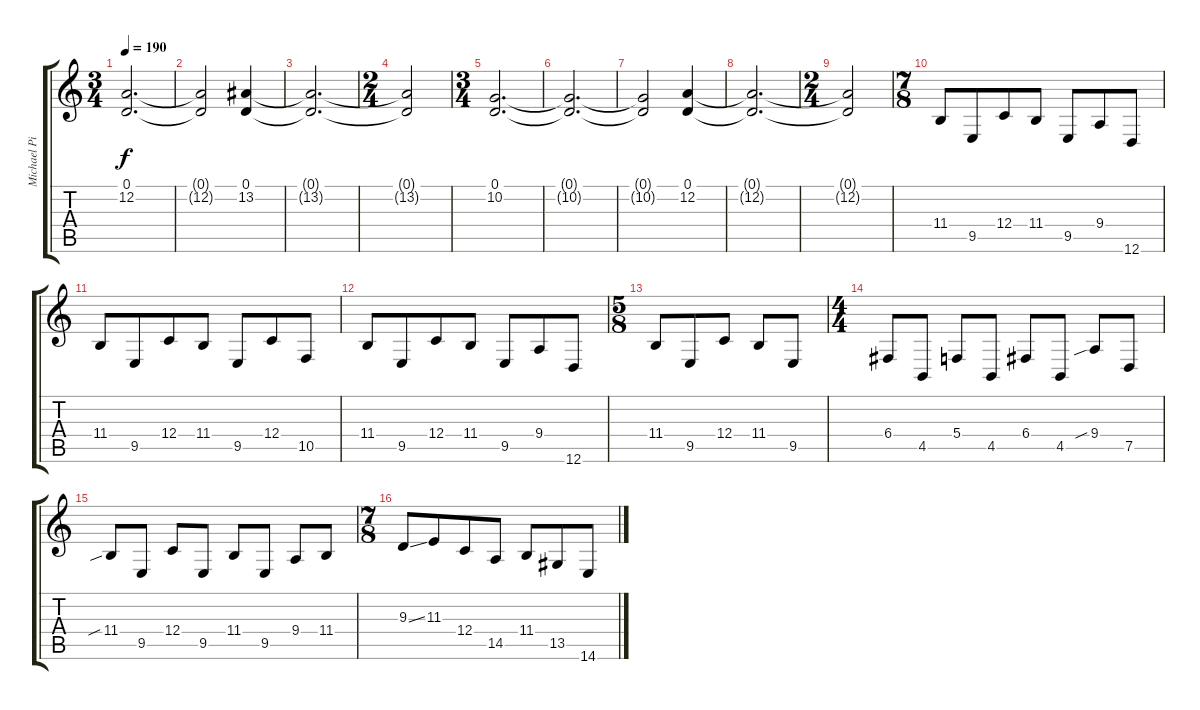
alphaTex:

\track ("Michael Pinnella - Keyboard " "Michael Pi") {instrument stringensemble1}
\staff {score tabs}
\tuning (D4 A3 F3 C3 G2 D2) {hide}
\ts (3 4)
\tempo 190
\clef g2
\ks c
(0.1{t} 12.2{t}).2{d dy f} |
(0.1{t} 12.2{t}).2 (0.1 13.2).4 |
(0.1{t} 13.2{t}).2{d} |
\ts (2 4)
(0.1{t} 13.2{t}).2 |
\ts (3 4)
(0.1 10.2).2{d} |
(0.1{t} 10.2{t}).2{d} |
(0.1{t} 10.2{t}).2 (0.1 12.2).4 |
(0.1{t} 12.2{t}).2{d} |
\ts (2 4)
(0.1{t} 12.2{t}).2 |
\ts (7 8)
11.4.8{instrument lead2sawtooth} 9.5.8 12.4.8 11.4.8 9.5.8 9.4.8 12.6.8 |
11.4.8 9.5.8 12.4.8 11.4.8 9.5.8 12.4.8 10.5.8 |
11.4.8 9.5.8 12.4.8 11.4.8 9.5.8 9.4.8 12.6.8 |
\ts (5 8)
11.4.8 9.5.8 12.4.8 11.4.8 9.5.8 |
\ts (4 4)
6.4.8 4.5.8 5.4.8 4.5.8 6.4.8 4.5.8 9.4{sib}.8 7.5.8 |
11.4{sib}.8 9.5.8 12.4.8 9.5.8 11.4.8 9.5.8 9.4.8 11.4.8 |
\ts (7 8)
9.3{ss}.8 11.3.8 12.4.8 14.5.8 11.4.8 13.5.8 14.6.8
